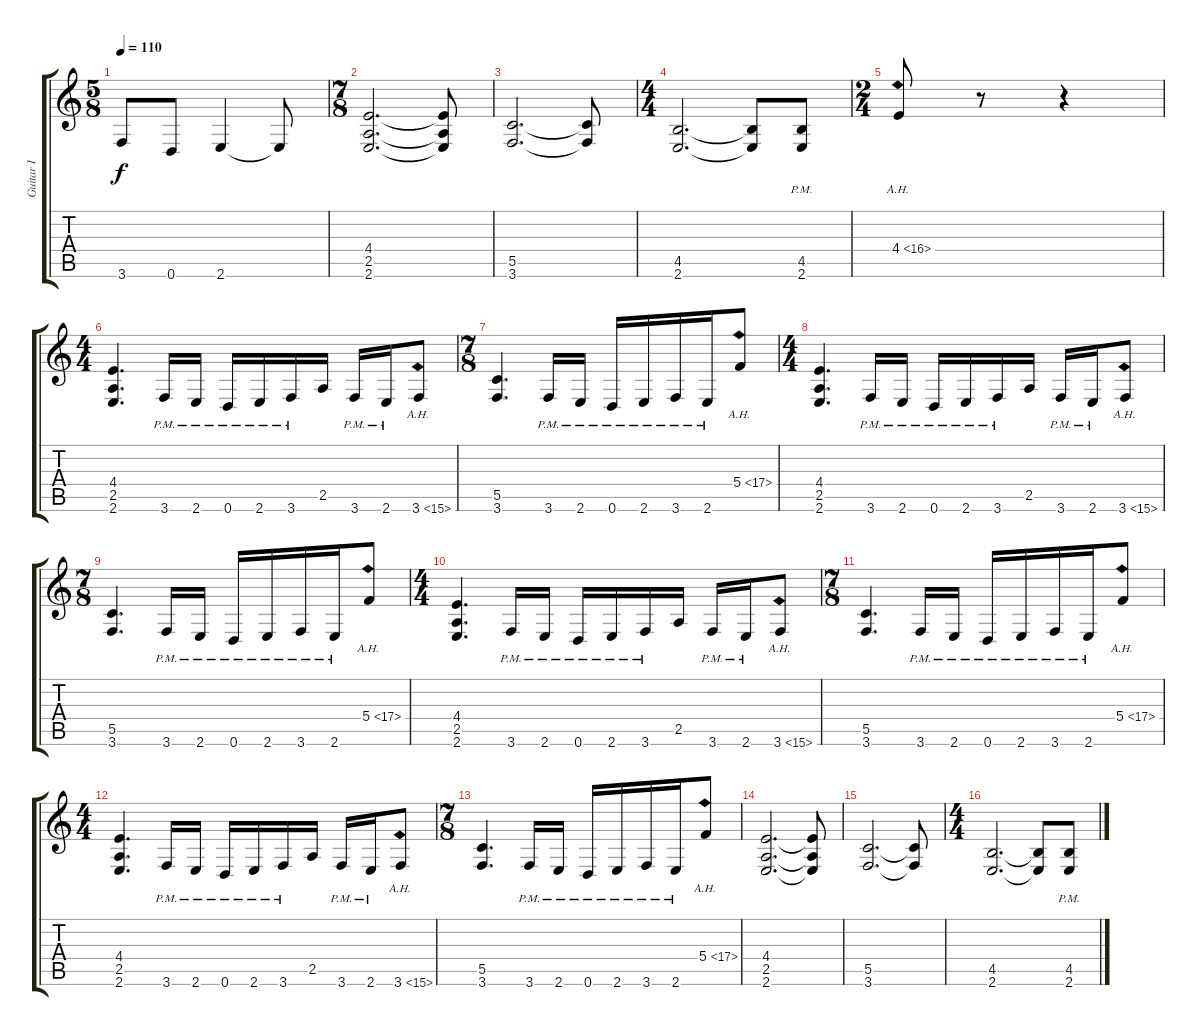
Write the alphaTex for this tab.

\track ("Guitar I" "Guitar I") {instrument distortionguitar}
\staff {score tabs}
\tuning (D4 A3 F3 C3 G2 D2) {hide}
\ts (5 8)
\tempo 110
\clef g2
\ks c
3.6{t}.8{dy f} 0.6.8 2.6.4 2.6{t}.8 |
\ts (7 8)
(4.4 2.5 2.6).2{d} (4.4{t} 2.5{t} 2.6{t}).8 |
(5.5 3.6).2{d} (5.5{t} 3.6{t}).8 |
\ts (4 4)
(4.5 2.6).2{d} (4.5{t} 2.6{t}).8 (4.5{pm} 2.6{pm}).8 |
\ts (2 4)
4.4{ah 12}.8 r.8 r.4 |
\ts (4 4)
(4.4 2.5 2.6).4{d} 3.6{pm}.16 2.6{pm}.16 0.6{pm}.16 2.6{pm}.16 3.6{pm}.16 2.5.16 3.6{pm}.16 2.6{pm}.16 3.6{ah 12}.8 |
\ts (7 8)
(5.5 3.6).4{d} 3.6{pm}.16 2.6{pm}.16 0.6{pm}.16 2.6{pm}.16 3.6{pm}.16 2.6{pm}.16 5.4{ah 12}.8 |
\ts (4 4)
(4.4 2.5 2.6).4{d} 3.6{pm}.16 2.6{pm}.16 0.6{pm}.16 2.6{pm}.16 3.6{pm}.16 2.5.16 3.6{pm}.16 2.6{pm}.16 3.6{ah 12}.8 |
\ts (7 8)
(5.5 3.6).4{d} 3.6{pm}.16 2.6{pm}.16 0.6{pm}.16 2.6{pm}.16 3.6{pm}.16 2.6{pm}.16 5.4{ah 12}.8 |
\ts (4 4)
(4.4 2.5 2.6).4{d} 3.6{pm}.16 2.6{pm}.16 0.6{pm}.16 2.6{pm}.16 3.6{pm}.16 2.5.16 3.6{pm}.16 2.6{pm}.16 3.6{ah 12}.8 |
\ts (7 8)
(5.5 3.6).4{d} 3.6{pm}.16 2.6{pm}.16 0.6{pm}.16 2.6{pm}.16 3.6{pm}.16 2.6{pm}.16 5.4{ah 12}.8 |
\ts (4 4)
(4.4 2.5 2.6).4{d} 3.6{pm}.16 2.6{pm}.16 0.6{pm}.16 2.6{pm}.16 3.6{pm}.16 2.5.16 3.6{pm}.16 2.6{pm}.16 3.6{ah 12}.8 |
\ts (7 8)
(5.5 3.6).4{d} 3.6{pm}.16 2.6{pm}.16 0.6{pm}.16 2.6{pm}.16 3.6{pm}.16 2.6{pm}.16 5.4{ah 12}.8 |
(4.4 2.5 2.6).2{d} (4.4{t} 2.5{t} 2.6{t}).8 |
(5.5 3.6).2{d} (5.5{t} 3.6{t}).8 |
\ts (4 4)
(4.5 2.6).2{d} (4.5{t} 2.6{t}).8 (4.5{pm} 2.6{pm}).8
